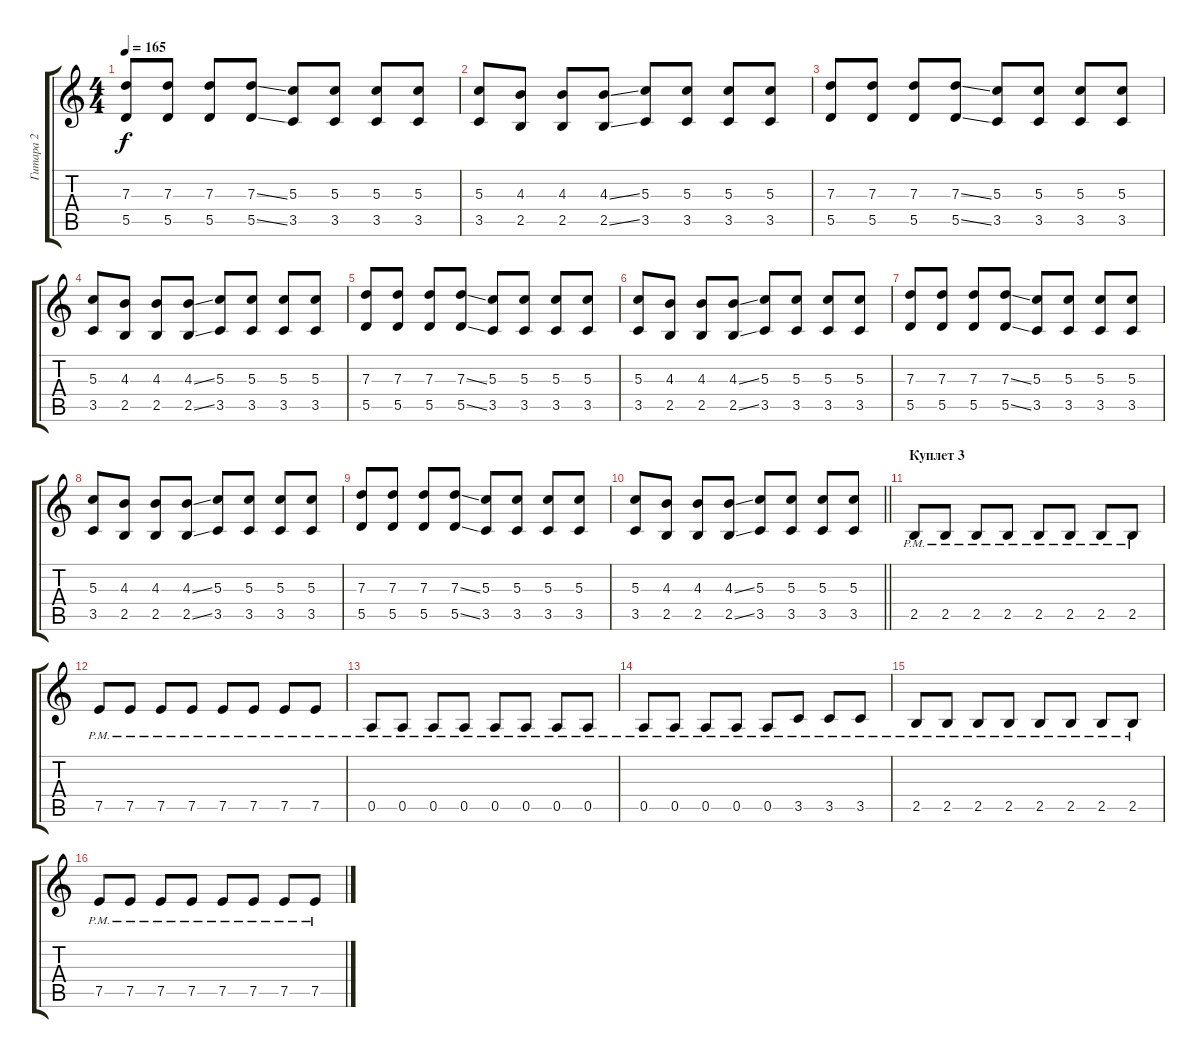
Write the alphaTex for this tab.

\track ("Гитара 2" "Гитара 2") {instrument overdrivenguitar}
\staff {score tabs}
\tuning (E4 B3 G3 D3 A2 E2) {hide}
\ts (4 4)
\tempo 165
\clef g2
\ks c
(7.3 5.5).8{dy f} (7.3 5.5).8 (7.3 5.5).8 (7.3{ss} 5.5{ss}).8 (5.3 3.5).8 (5.3 3.5).8 (5.3 3.5).8 (5.3 3.5).8 |
(5.3 3.5).8 (4.3 2.5).8 (4.3 2.5).8 (4.3{ss} 2.5{ss}).8 (5.3 3.5).8 (5.3 3.5).8 (5.3 3.5).8 (5.3 3.5).8 |
(7.3 5.5).8 (7.3 5.5).8 (7.3 5.5).8 (7.3{ss} 5.5{ss}).8 (5.3 3.5).8 (5.3 3.5).8 (5.3 3.5).8 (5.3 3.5).8 |
(5.3 3.5).8 (4.3 2.5).8 (4.3 2.5).8 (4.3{ss} 2.5{ss}).8 (5.3 3.5).8 (5.3 3.5).8 (5.3 3.5).8 (5.3 3.5).8 |
(7.3 5.5).8 (7.3 5.5).8 (7.3 5.5).8 (7.3{ss} 5.5{ss}).8 (5.3 3.5).8 (5.3 3.5).8 (5.3 3.5).8 (5.3 3.5).8 |
(5.3 3.5).8 (4.3 2.5).8 (4.3 2.5).8 (4.3{ss} 2.5{ss}).8 (5.3 3.5).8 (5.3 3.5).8 (5.3 3.5).8 (5.3 3.5).8 |
(7.3 5.5).8 (7.3 5.5).8 (7.3 5.5).8 (7.3{ss} 5.5{ss}).8 (5.3 3.5).8 (5.3 3.5).8 (5.3 3.5).8 (5.3 3.5).8 |
(5.3 3.5).8 (4.3 2.5).8 (4.3 2.5).8 (4.3{ss} 2.5{ss}).8 (5.3 3.5).8 (5.3 3.5).8 (5.3 3.5).8 (5.3 3.5).8 |
(7.3 5.5).8 (7.3 5.5).8 (7.3 5.5).8 (7.3{ss} 5.5{ss}).8 (5.3 3.5).8 (5.3 3.5).8 (5.3 3.5).8 (5.3 3.5).8 |
\barLineRight lightlight
(5.3 3.5).8 (4.3 2.5).8 (4.3 2.5).8 (4.3{ss} 2.5{ss}).8 (5.3 3.5).8 (5.3 3.5).8 (5.3 3.5).8 (5.3 3.5).8 |
\section ("" "Куплет 3")
2.5{pm}.8 2.5{pm}.8 2.5{pm}.8 2.5{pm}.8 2.5{pm}.8 2.5{pm}.8 2.5{pm}.8 2.5{pm}.8 |
7.5{pm}.8 7.5{pm}.8 7.5{pm}.8 7.5{pm}.8 7.5{pm}.8 7.5{pm}.8 7.5{pm}.8 7.5{pm}.8 |
0.5{pm}.8 0.5{pm}.8 0.5{pm}.8 0.5{pm}.8 0.5{pm}.8 0.5{pm}.8 0.5{pm}.8 0.5{pm}.8 |
0.5{pm}.8 0.5{pm}.8 0.5{pm}.8 0.5{pm}.8 0.5{pm}.8 3.5{pm}.8 3.5{pm}.8 3.5{pm}.8 |
2.5{pm}.8 2.5{pm}.8 2.5{pm}.8 2.5{pm}.8 2.5{pm}.8 2.5{pm}.8 2.5{pm}.8 2.5{pm}.8 |
7.5{pm}.8 7.5{pm}.8 7.5{pm}.8 7.5{pm}.8 7.5{pm}.8 7.5{pm}.8 7.5{pm}.8 7.5{pm}.8
